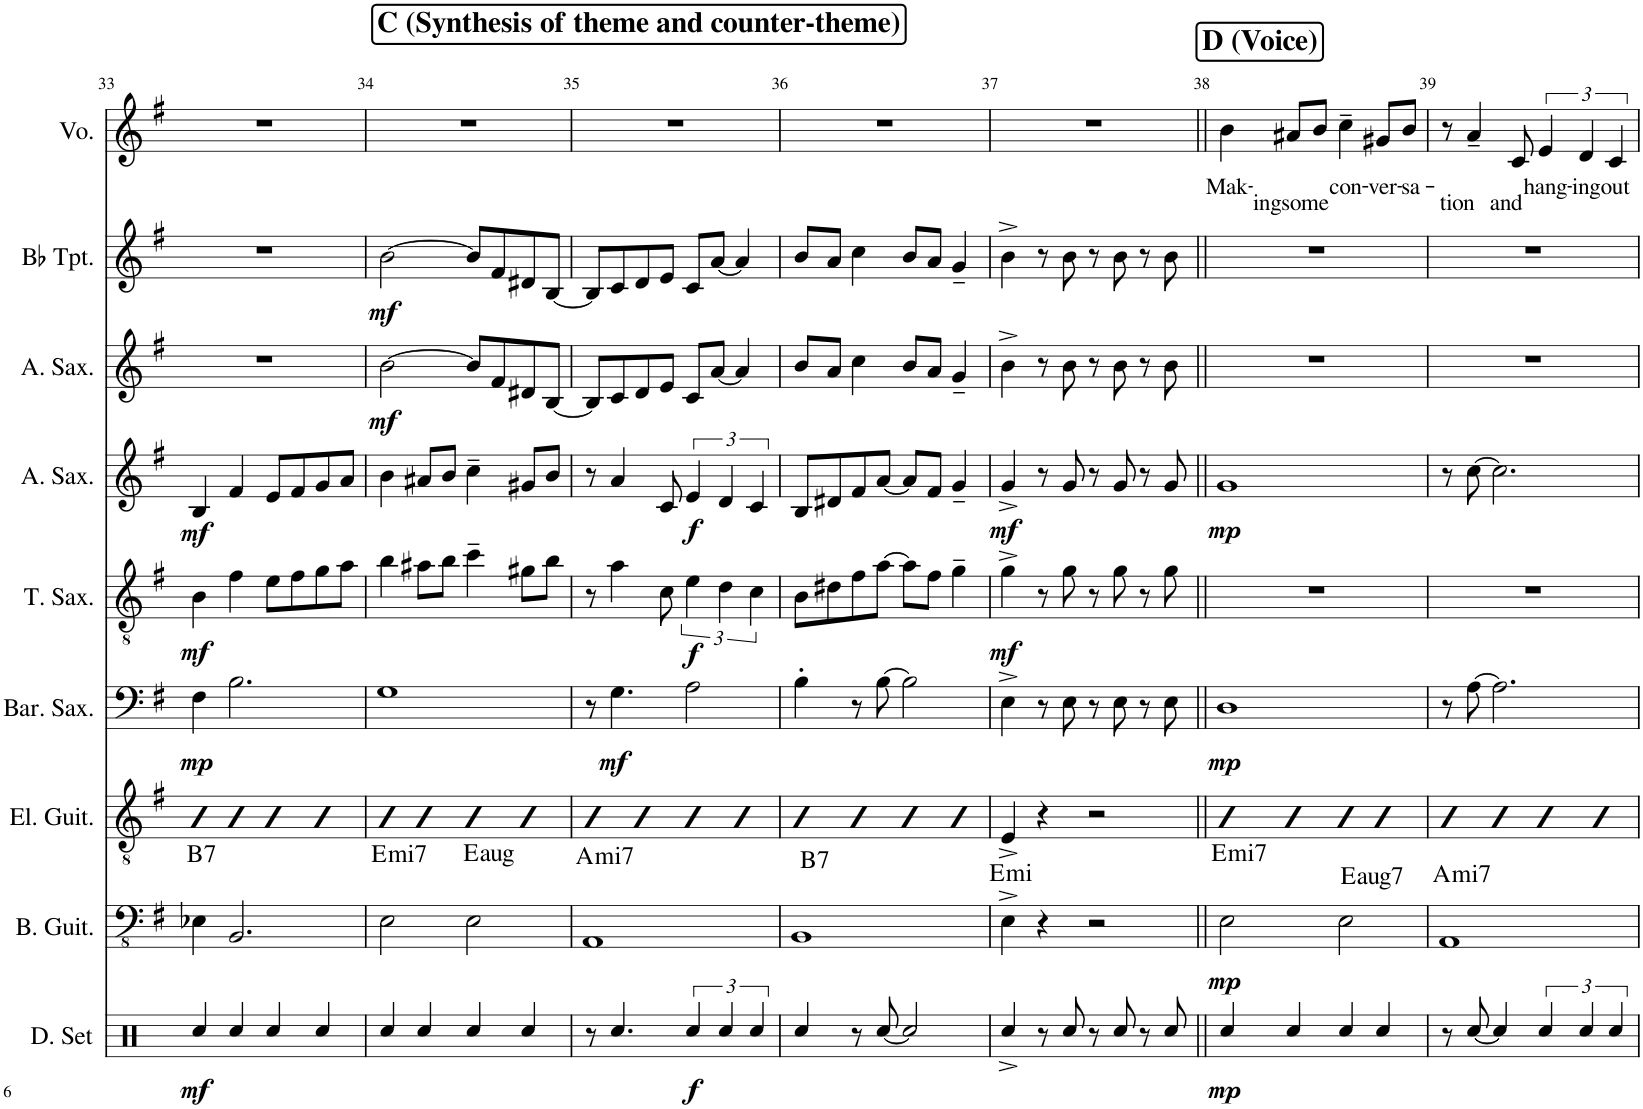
**kern	**dynam	**kern	**dynam	**kern	**harte	**kern	**dynam	**kern	**dynam	**kern	**dynam	**kern	**dynam	**kern	**dynam	**kern	**text
*part9	*part9	*part8	*part8	*part7	*part7	*part6	*part6	*part5	*part5	*part4	*part4	*part3	*part3	*part2	*part2	*part1	*part1
*staff9	*staff9	*staff8	*staff8	*staff7	*	*staff6	*staff6	*staff5	*staff5	*staff4	*staff4	*staff3	*staff3	*staff2	*staff2	*staff1	*staff1
*I"Drumset	*	*I"Bass Guitar	*	*I"Electric Guitar	*	*I"Baritone Saxophone	*	*I"Tenor Saxophone	*	*I"Alto Saxophone	*	*I"Alto Saxophone	*	*I"Bb Trumpet	*	*I"Voice	*
*I'D. Set	*	*I'B. Guit.	*	*I'El. Guit.	*	*I'Bar. Sax.	*	*I'T. Sax.	*	*I'A. Sax.	*	*I'A. Sax.	*	*I'Bb Tpt.	*	*I'Vo.	*
!!LO:PB:g=z
*clefX	*	*clefFv4	*	*clefGv2	*	*clefF4	*	*clefGv2	*	*clefG2	*	*clefG2	*	*clefG2	*	*clefG2	*
*	*	*	*	*	*	*ITrd12c21	*	*ITrd8c14	*	*ITrd5c9	*	*ITrd5c9	*	*ITrd1c2	*	*	*
*k[]	*	*k[f#]	*	*k[f#]	*	*k[f#]	*	*k[f#]	*	*k[f#]	*	*k[f#]	*	*k[f#]	*	*k[f#]	*
*M4/4	*	*M4/4	*	*M4/4	*	*M4/4	*	*M4/4	*	*M4/4	*	*M4/4	*	*M4/4	*	*M4/4	*
=33	=33	=33	=33	=33	=33	=33	=33	=33	=33	=33	=33	=33	=33	=33	=33	=33	=33
!	!LO:DY:b	!	!	!	!LO:H:kt=7	!	!LO:DY:b	!	!LO:DY:b	!	!LO:DY:b	!	!	!	!	!	!
4Rcc/	mf	4EE-X\	.	4B	B:7	4F#\	mp	4B\	mf	4B/	mf	1r	.	1r	.	1r	.
4Rcc/	.	2.BBB/	.	4B	.	2.B\	.	4f#\	.	4f#/	.	.	.	.	.	.	.
4Rcc/	.	.	.	4B	.	.	.	8e\L	.	8e/L	.	.	.	.	.	.	.
.	.	.	.	.	.	.	.	8f#\	.	8f#/	.	.	.	.	.	.	.
4Rcc/	.	.	.	4B	.	.	.	8g\	.	8g/	.	.	.	.	.	.	.
.	.	.	.	.	.	.	.	8a\J	.	8a/J	.	.	.	.	.	.	.
!!LO:REH:place=s1:a:B:cj:fs=14:t=C (Synthesis of theme and counter-theme)
=34	=34	=34	=34	=34	=34	=34	=34	=34	=34	=34	=34	=34	=34	=34	=34	=34	=34
!	!	!	!	!	!LO:H:kt=mi7	!	!	!	!	!	!	!	!LO:DY:b	!	!LO:DY:b	!	!
4Rcc/	.	2EE\	.	4B	E:min7	1G	.	4b\	.	4b\	.	[2b\	mf	[2b\	mf	1r	.
4Rcc/	.	.	.	4B	.	.	.	8a#X\L	.	8a#X/L	.	.	.	.	.	.	.
.	.	.	.	.	.	.	.	8b\J	.	8b/J	.	.	.	.	.	.	.
!	!	!	!	!	!LO:H:kt=aug	!	!	!	!	!	!	!	!	!	!	!	!
4Rcc/	.	2EE\	.	4Bn	E:aug	.	.	4cc~\	.	4cc~\	.	8b/L]	.	8b/L]	.	.	.
.	.	.	.	.	.	.	.	.	.	.	.	8f#/	.	8f#/	.	.	.
4Rcc/	.	.	.	4B	.	.	.	8g#X\L	.	8g#X/L	.	8d#X/	.	8d#X/	.	.	.
.	.	.	.	.	.	.	.	8b\J	.	8b/J	.	[8B/J	.	[8B/J	.	.	.
=35	=35	=35	=35	=35	=35	=35	=35	=35	=35	=35	=35	=35	=35	=35	=35	=35	=35
!	!	!	!	!	!LO:H:kt=mi7	!	!	!	!	!	!	!	!	!	!	!	!
8r	.	1AAA	.	4B	A:min7	8r	.	8r	.	8r	.	8B/L]	.	8B/L]	.	1r	.
!	!	!	!	!	!	!	!LO:DY:b	!	!	!	!	!	!	!	!	!	!
4.Rcc/	.	.	.	.	.	4.G\	mf	4a\	.	4a/	.	8c/	.	8c/	.	.	.
.	.	.	.	4B	.	.	.	.	.	.	.	8d/	.	8d/	.	.	.
.	.	.	.	.	.	.	.	8c\	.	8c/	.	8e/J	.	8e/J	.	.	.
!	!LO:DY:b	!	!	!	!	!	!	!	!LO:DY:b	!	!LO:DY:b	!	!	!	!	!	!
6Rcc/	f	.	.	4B	.	2A\	.	6e\	f	6e/	f	8c/L	.	8c/L	.	.	.
.	.	.	.	.	.	.	.	.	.	.	.	[8a/J	.	[8a/J	.	.	.
6Rcc/	.	.	.	.	.	.	.	6d\	.	6d/	.	.	.	.	.	.	.
.	.	.	.	4B	.	.	.	.	.	.	.	4a/]	.	4a/]	.	.	.
6Rcc/	.	.	.	.	.	.	.	6c\	.	6c/	.	.	.	.	.	.	.
=36	=36	=36	=36	=36	=36	=36	=36	=36	=36	=36	=36	=36	=36	=36	=36	=36	=36
!	!	!	!	!	!LO:H:kt=7	!	!	!	!	!	!	!	!	!	!	!	!
4Rcc/	.	1BBB	.	4B	B:7	4B'\	.	8B\L	.	8B/L	.	8b/L	.	8b/L	.	1r	.
.	.	.	.	.	.	.	.	8d#X\	.	8d#X/	.	8a/J	.	8a/J	.	.	.
8r	.	.	.	4B	.	8r	.	8f#\	.	8f#/	.	4cc\	.	4cc\	.	.	.
[8Rcc/	.	.	.	.	.	[8B\	.	[8a\J	.	[8a/J	.	.	.	.	.	.	.
2Rcc/]	.	.	.	4B	.	2B\]	.	8a\L]	.	8a/L]	.	8b/L	.	8b/L	.	.	.
.	.	.	.	.	.	.	.	8f#\J	.	8f#/J	.	8a/J	.	8a/J	.	.	.
.	.	.	.	4B	.	.	.	4g~\	.	4g~/	.	4g~/	.	4g~/	.	.	.
=37	=37	=37	=37	=37	=37	=37	=37	=37	=37	=37	=37	=37	=37	=37	=37	=37	=37
!	!	!	!	!	!LO:H:kt=mi	!	!	!	!LO:DY:b	!	!LO:DY:b	!	!	!	!	!	!
4Rcc^/	.	4EE^\	.	4E^/	E:min	4E^\	.	4g^\	mf	4g^/	mf	4b^\	.	4b^\	.	1r	.
8r	.	4r	.	4r	.	8r	.	8r	.	8r	.	8r	.	8r	.	.	.
8Rcc/	.	.	.	.	.	8E\	.	8g\	.	8g/	.	8b\	.	8b\	.	.	.
8r	.	2r	.	2r	.	8r	.	8r	.	8r	.	8r	.	8r	.	.	.
8Rcc/	.	.	.	.	.	8E\	.	8g\	.	8g/	.	8b\	.	8b\	.	.	.
8r	.	.	.	.	.	8r	.	8r	.	8r	.	8r	.	8r	.	.	.
8Rcc/	.	.	.	.	.	8E\	.	8g\	.	8g/	.	8b\	.	8b\	.	.	.
!!LO:REH:place=s1:a:B:cj:fs=14:t=D (Voice)
=38||	=38||	=38||	=38||	=38||	=38||	=38||	=38||	=38||	=38||	=38||	=38||	=38||	=38||	=38||	=38||	=38||	=38||
!	!LO:DY:b	!	!LO:DY:b	!	!LO:H:kt=mi7	!	!LO:DY:b	!	!	!	!LO:DY:b	!	!	!	!	!	!LO:LY:b
4Rcc/	mp	2EE\	mp	4B	E:min7	1D	mp	1r	.	1g	mp	1r	.	1r	.	4b\	Mak-
!	!	!	!	!	!	!	!	!	!	!	!	!	!	!	!	!	!LO:LY:b
4Rcc/	.	.	.	4B	.	.	.	.	.	.	.	.	.	.	.	8a#X/L	-ing
!	!	!	!	!	!	!	!	!	!	!	!	!	!	!	!	!	!LO:LY:b
.	.	.	.	.	.	.	.	.	.	.	.	.	.	.	.	8b/J	some
!	!	!	!	!	!LO:H:kt=aug7	!	!	!	!	!	!	!	!	!	!	!	!LO:LY:b
4Rcc/	.	2EE\	.	4Bn	E:aug(b7)	.	.	.	.	.	.	.	.	.	.	4cc~\	con-
!	!	!	!	!	!	!	!	!	!	!	!	!	!	!	!	!	!LO:LY:b
4Rcc/	.	.	.	4B	.	.	.	.	.	.	.	.	.	.	.	8g#X/L	-ver-
!	!	!	!	!	!	!	!	!	!	!	!	!	!	!	!	!	!LO:LY:b
.	.	.	.	.	.	.	.	.	.	.	.	.	.	.	.	8b/J	-sa-
=39	=39	=39	=39	=39	=39	=39	=39	=39	=39	=39	=39	=39	=39	=39	=39	=39	=39
!	!	!	!	!	!LO:H:kt=mi7	!	!	!	!	!	!	!	!	!	!	!	!
8r	.	1AAA	.	4B	A:min7	8r	.	1r	.	8r	.	1r	.	1r	.	8r	.
!	!	!	!	!	!	!	!	!	!	!	!	!	!	!	!	!	!LO:LY:b
[8Rcc/	.	.	.	.	.	[8A\	.	.	.	[8cc\	.	.	.	.	.	4a~/	-tion
4Rcc/]	.	.	.	4B	.	2.A\]	.	.	.	2.cc\]	.	.	.	.	.	.	.
!	!	!	!	!	!	!	!	!	!	!	!	!	!	!	!	!	!LO:LY:b
.	.	.	.	.	.	.	.	.	.	.	.	.	.	.	.	8c/	and
!	!	!	!	!	!	!	!	!	!	!	!	!	!	!	!	!	!LO:LY:b
6Rcc/	.	.	.	4B	.	.	.	.	.	.	.	.	.	.	.	6e/	hang-
!	!	!	!	!	!	!	!	!	!	!	!	!	!	!	!	!	!LO:LY:b
6Rcc/	.	.	.	.	.	.	.	.	.	.	.	.	.	.	.	6d/	-ing
.	.	.	.	4B	.	.	.	.	.	.	.	.	.	.	.	.	.
!	!	!	!	!	!	!	!	!	!	!	!	!	!	!	!	!	!LO:LY:b
6Rcc/	.	.	.	.	.	.	.	.	.	.	.	.	.	.	.	6c/	out
=	=	=	=	=	=	=	=	=	=	=	=	=	=	=	=	=	=
*-	*-	*-	*-	*-	*-	*-	*-	*-	*-	*-	*-	*-	*-	*-	*-	*-	*-
